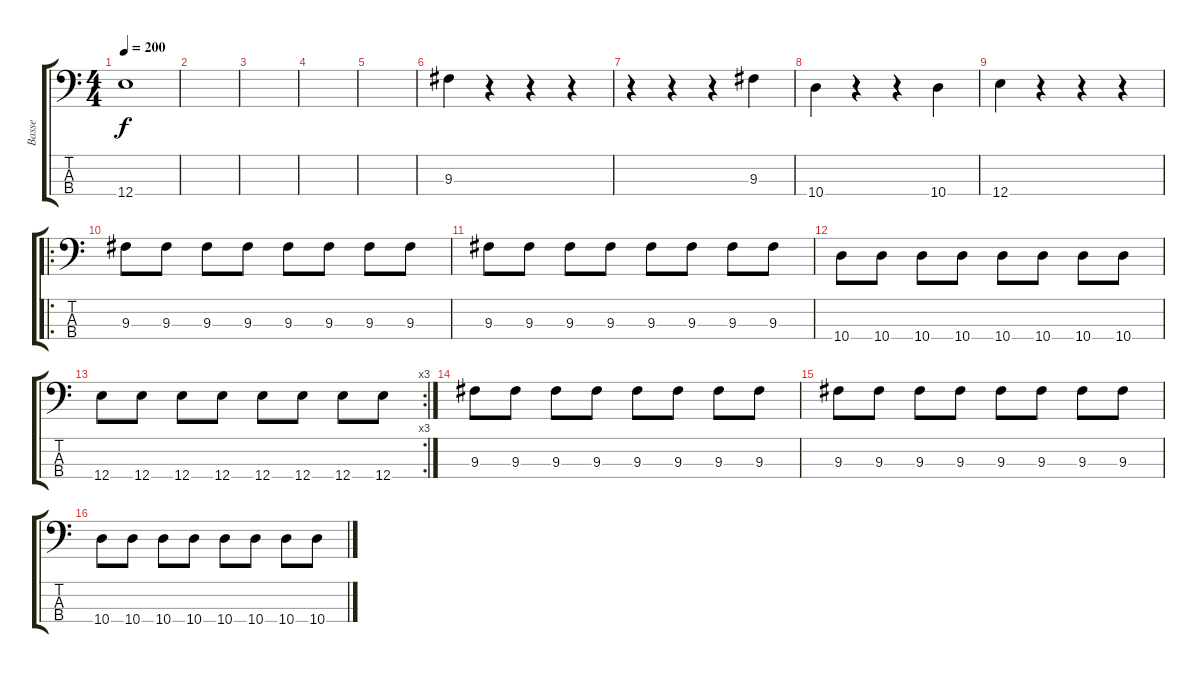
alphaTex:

\track ("Basse" "Basse") {instrument electricbasspick}
\staff {score tabs}
\tuning (G2 D2 A1 E1) {hide}
\ts (4 4)
\tempo 200
\clef f4
\ks c
12.4.1{dy f} |
|
|
|
|
9.3.4 r.4 r.4 r.4 |
r.4 r.4 r.4 9.3.4 |
10.4.4 r.4 r.4 10.4.4 |
12.4.4 r.4 r.4 r.4 |
\ro
9.3.8 9.3.8 9.3.8 9.3.8 9.3.8 9.3.8 9.3.8 9.3.8 |
9.3.8 9.3.8 9.3.8 9.3.8 9.3.8 9.3.8 9.3.8 9.3.8 |
10.4.8 10.4.8 10.4.8 10.4.8 10.4.8 10.4.8 10.4.8 10.4.8 |
\rc 3
12.4.8 12.4.8 12.4.8 12.4.8 12.4.8 12.4.8 12.4.8 12.4.8 |
9.3.8 9.3.8 9.3.8 9.3.8 9.3.8 9.3.8 9.3.8 9.3.8 |
9.3.8 9.3.8 9.3.8 9.3.8 9.3.8 9.3.8 9.3.8 9.3.8 |
10.4.8 10.4.8 10.4.8 10.4.8 10.4.8 10.4.8 10.4.8 10.4.8
